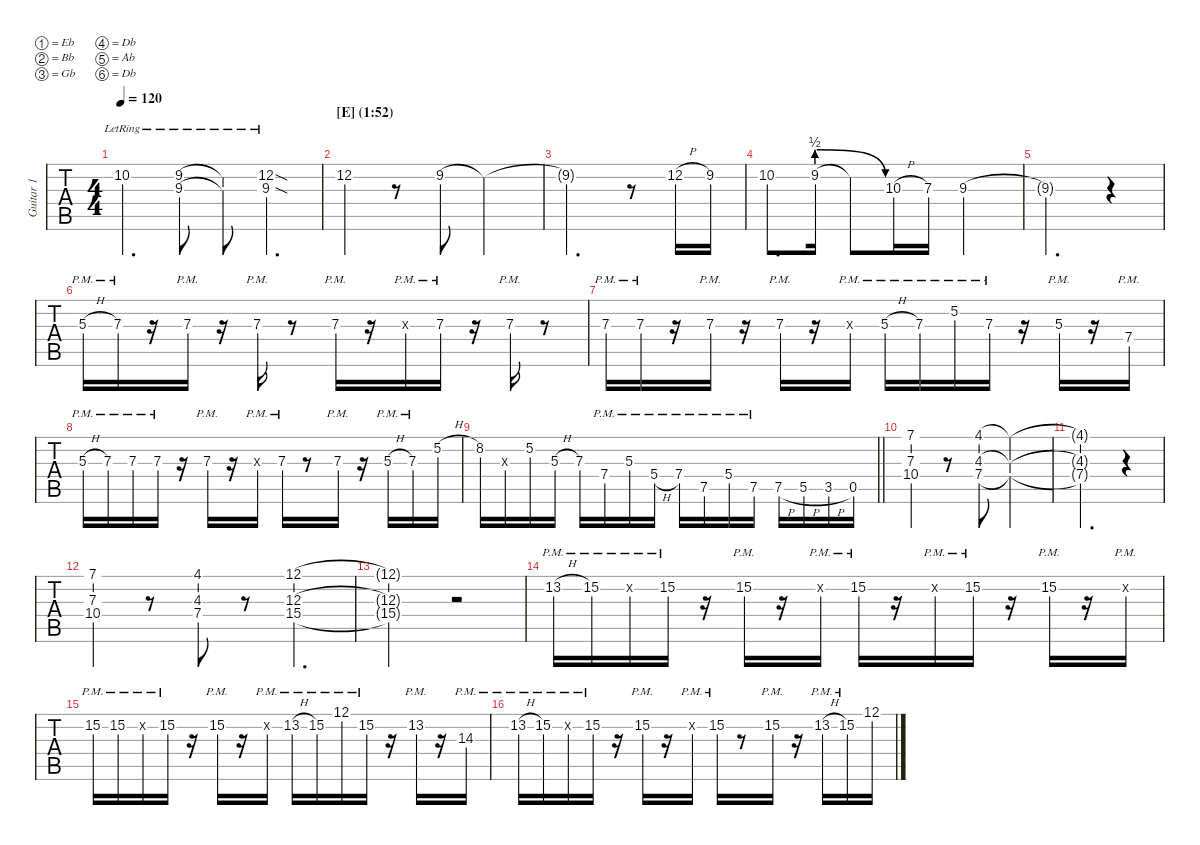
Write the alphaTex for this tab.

\defaultSystemsLayout 4
\hideDynamics
\bracketExtendMode nobrackets
\multiTrackTrackNamePolicy allsystems
\firstSystemTrackNameMode fullname
\otherSystemsTrackNameMode fullname
\otherSystemsTrackNameOrientation horizontal
\track ("Guitar 1" "Guitar 1") {instrument overdrivenguitar}
\staff {tabs}
\tuning (Eb4 Bb3 Gb3 Db3 Ab2 Db2)
\ts (4 4)
\scale
0.965194
\tempo 120
\accidentals auto
\clef g2
\ottava regular
\simile none
\ks aminor
10.2{lr t acc x}.4{d dy mf} (9.3{lr acc x} 9.2{lr acc #}).8 (9.3{lr t acc x} 9.2{lr t acc #}).8 (12.2{sod lr acc x} 9.3{sod lr acc x}).4{d} |
\section ("E" "(1:52)")
\scale
1.06289 12.2{acc x}.4 r.8 9.2{acc #}.8 9.2{t acc #}.2 |
\scale
0.983421 9.2{t acc #}.2{d} r.8 12.2{h acc x}.16 9.2{acc #}.16 |
\scale
0.984447 10.2{acc x}.8{d} 9.2{be (prebendrelease 0 2 15 0)}.16 9.2{t acc #}.8 10.3{h acc #}.16 7.3{acc x}.16 9.3{acc x}.2 |
\scale
0.969239 9.3{t acc x}.2{d} r.4 |
5.3{h pm acc #}.16 7.3{pm acc x}.16 r.16 7.3{pm acc x}.16 r.16 7.3{pm acc x}.16 r.8 7.3{pm acc x}.16 r.16 7.3{pm x acc x}.16 7.3{pm acc x}.16 r.16 7.3{pm acc x}.16 r.8 |
7.3{pm acc x}.16 7.3{pm acc x}.16 r.16 7.3{pm acc x}.16 r.16 7.3{pm acc x}.16 r.16 7.3{pm x acc x}.16 5.3{h pm acc #}.16 7.3{pm acc x}.16 5.2{pm acc x}.16 7.3{pm acc x}.16 r.16 5.3{pm acc #}.16 r.16 7.4{pm acc x}.16 |
\scale
1.02224 5.3{h pm acc #}.16 7.3{pm acc x}.16 7.3{pm acc x}.16 7.3{pm acc x}.16 r.16 7.3{pm acc x}.16 r.16 7.3{pm x acc x}.16 7.3{pm acc x}.16 r.8 7.3{pm acc x}.16 r.16 5.3{h pm acc #}.16 7.3{pm acc x}.16 5.2{h acc x}.16 |
\scale
0.977763
\barLineRight lightlight
8.2{acc x}.16 7.3{x acc x}.16 5.2{acc x}.16 5.3{h acc #}.16 7.3{acc x}.16 7.4{pm acc x}.16 5.3{pm acc #}.16 5.4{h pm acc x}.16 7.4{pm acc x}.16 7.5{pm acc x}.16 5.4{pm acc x}.16 7.5{pm acc x}.16 7.5{h acc x}.16 5.5{h acc x}.16 3.5{h acc #}.16 0.5{acc x}.16 |
\scale
1.05764 (7.1{acc x} 10.4{acc #} 7.3{acc x}).4 r.8 (4.1{acc #} 4.3{acc x} 7.4{acc x}).8 (4.1{t acc #} 4.3{t acc x} 7.4{t acc x}).2 |
\scale
0.979547 (4.1{t acc #} 4.3{t acc x} 7.4{t acc x}).2{d} r.4 |
\scale
0.983894 (7.1{acc x} 10.4{acc #} 7.3{acc x}).4 r.8 (4.1{acc #} 4.3{acc x} 7.4{acc x}).8 r.8 (15.4{acc #} 12.3{acc x} 12.1{acc x}).4{d} |
\scale
0.978923 (15.4{t acc #} 12.3{t acc x} 12.1{t acc x}).2 r.2 |
\scale
1.02382 13.2{h pm acc #}.16 15.2{pm acc x}.16 15.2{pm x acc x}.16 15.2{pm acc x}.16 r.16 15.2{pm acc x}.16 r.16 15.2{pm x acc x}.16 15.2{pm acc x}.16 r.16 15.2{pm x acc x}.16 15.2{pm acc x}.16 r.16 15.2{pm acc x}.16 r.16 15.2{pm x acc x}.16 |
\scale
0.976178 15.2{pm acc x}.16 15.2{pm acc x}.16 15.2{pm x acc x}.16 15.2{pm acc x}.16 r.16 15.2{pm acc x}.16 r.16 15.2{pm x acc x}.16 13.2{h pm acc #}.16 15.2{pm acc x}.16 12.1{pm acc x}.16 15.2{pm acc x}.16 r.16 13.2{pm acc #}.16 r.16 14.3{pm acc x}.16 |
\scale
1.02308 13.2{h pm acc #}.16 15.2{pm acc x}.16 15.2{pm x acc x}.16 15.2{pm acc x}.16 r.16 15.2{pm acc x}.16 r.16 15.2{pm x acc x}.16 15.2{pm acc x}.16 r.8 15.2{pm acc x}.16 r.16 13.2{h pm acc #}.16 15.2{pm acc x}.16 12.1{h acc x}.16
